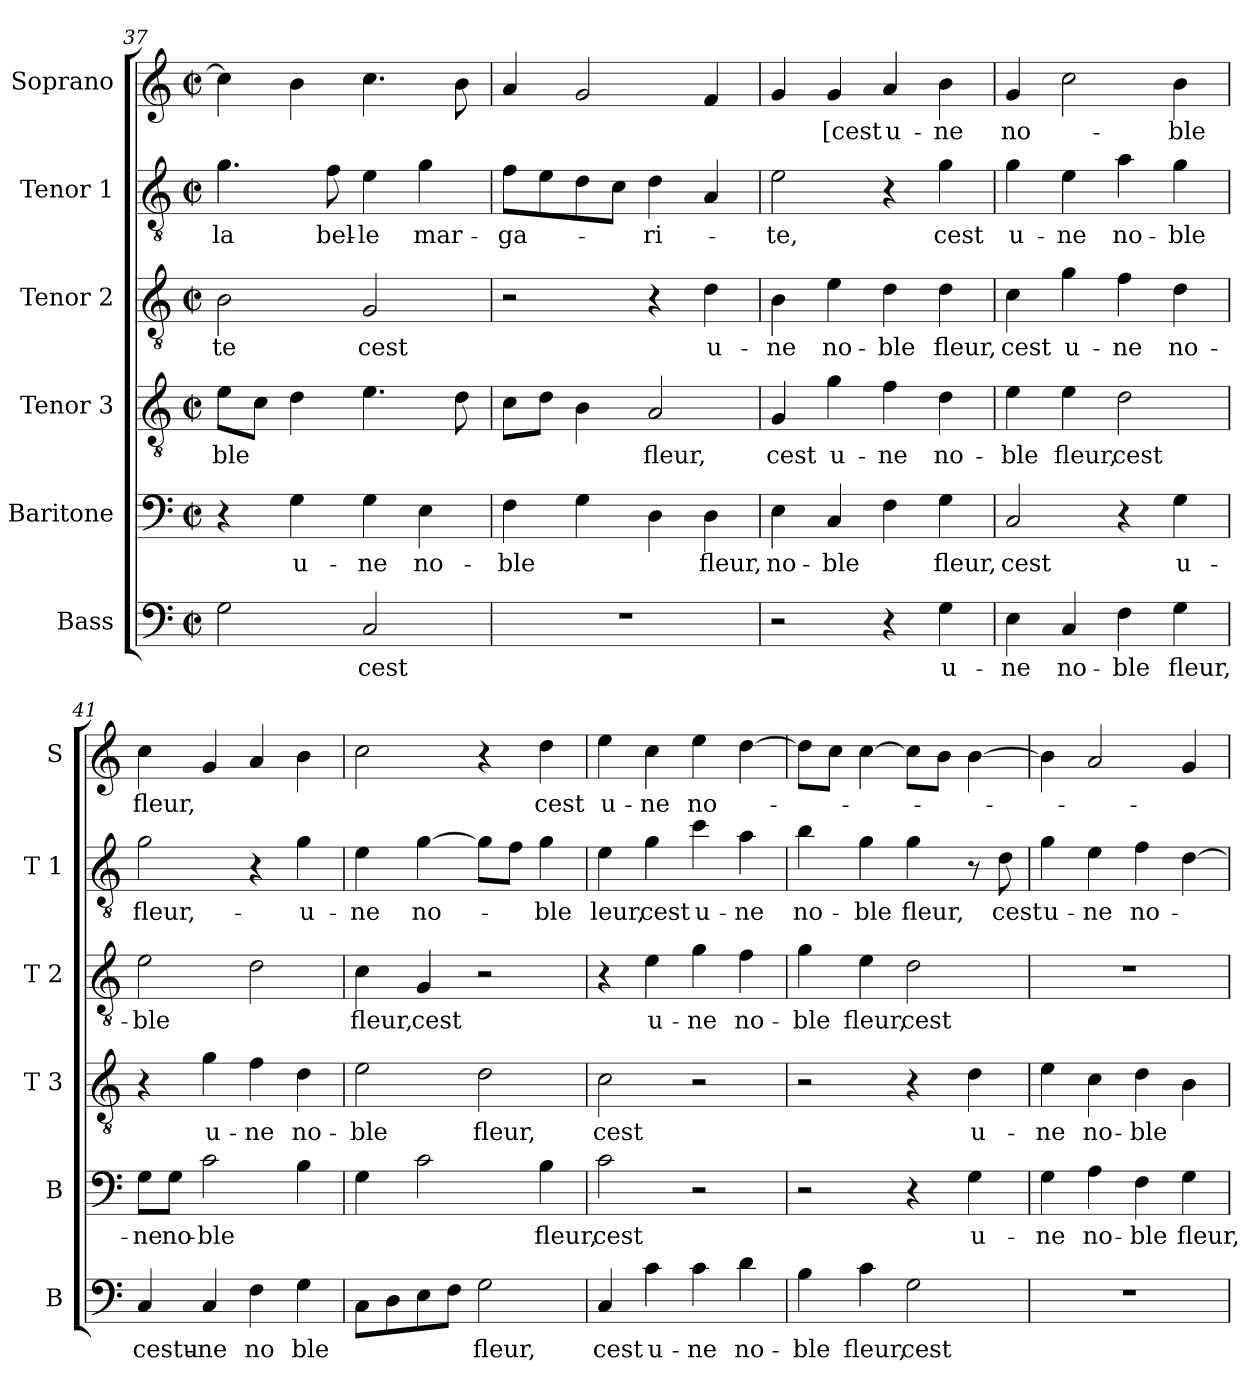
**kern	**text	**kern	**text	**kern	**text	**kern	**text	**kern	**text	**kern	**text
*part6	*part6	*part5	*part5	*part4	*part4	*part3	*part3	*part2	*part2	*part1	*part1
*staff6	*staff6	*staff5	*staff5	*staff4	*staff4	*staff3	*staff3	*staff2	*staff2	*staff1	*staff1
*I"Bass	*	*I"Baritone	*	*I"Tenor 3	*	*I"Tenor 2	*	*I"Tenor 1	*	*I"Soprano	*
*I'B	*	*I'B	*	*I'T 3	*	*I'T 2	*	*I'T 1	*	*I'S	*
*clefF4	*	*clefF4	*	*clefGv2	*	*clefGv2	*	*clefGv2	*	*clefG2	*
*k[]	*	*k[]	*	*k[]	*	*k[]	*	*k[]	*	*k[]	*
*C:	*	*C:	*	*C:	*	*C:	*	*C:	*	*C:	*
*M2/2	*	*M2/2	*	*M2/2	*	*M2/2	*	*M2/2	*	*M2/2	*
*met(c|)	*	*met(c|)	*	*met(c|)	*	*met(c|)	*	*met(c|)	*	*met(c|)	*
=37	=37	=37	=37	=37	=37	=37	=37	=37	=37	=37	=37
2G\	.	4r	.	8e\L	-ble	2B\	-te	4.g\	la	4cc\]	.
.	.	.	.	8c\J	.	.	.	.	.	.	.
.	.	4G\	u-	4d\	.	.	.	.	.	4b\	.
.	.	.	.	.	.	.	.	8f\	bel-	.	.
2C/	cest	4G\	-ne	4.e\	.	2G/	cest	4e\	-le	4.cc\	.
.	.	4E\	no-	.	.	.	.	4g\	mar-	.	.
.	.	.	.	8d\	.	.	.	.	.	8b\	.
!!LO:PB:g=z
=38	=38	=38	=38	=38	=38	=38	=38	=38	=38	=38	=38
1r	.	4F\	-ble	8c\L	.	2r	.	8f\L	-ga-	4a/	.
.	.	.	.	8d\J	.	.	.	8e\	.	.	.
.	.	4G\	.	4B\	.	.	.	8d\	.	2g/	.
.	.	.	.	.	.	.	.	8c\J	.	.	.
.	.	4D\	.	2A/	fleur,	4r	.	4d\	-ri-	.	.
.	.	4D\	fleur,	.	.	4d\	u-	4A/	.	4f/	.
=39	=39	=39	=39	=39	=39	=39	=39	=39	=39	=39	=39
2r	.	4E\	no-	4G/	cest	4B\	-ne	2e\	-te,	4g/	.
.	.	4C/	-ble	4g\	u-	4e\	no-	.	.	4g/	[cest
4r	.	4F\	.	4f\	-ne	4d\	-ble	4r	.	4a/	u-
4G\	u-	4G\	fleur,	4d\	no-	4d\	fleur,	4g\	cest	4b\	-ne
=40	=40	=40	=40	=40	=40	=40	=40	=40	=40	=40	=40
4E\	-ne	2C/	cest	4e\	-ble	4c\	cest	4g\	u-	4g/	no-
4C/	no-	.	.	4e\	fleur,	4g\	u-	4e\	-ne	2cc\	.
4F\	-ble	4r	.	2d\	cest	4f\	-ne	4a\	no-	.	.
4G\	fleur,	4G\	u-	.	.	4d\	no-	4g\	-ble	4b\	-ble
=41	=41	=41	=41	=41	=41	=41	=41	=41	=41	=41	=41
4C/	cestu-	8G\L	-ne	4r	.	2e\	-ble	2g\	fleur,-	4cc\	fleur,
.	.	8G\J	no-	.	.	.	.	.	.	.	.
4C/	-ne	2c\	-ble	4g\	u-	.	.	.	.	4g/	.
4F\	no	.	.	4f\	-ne	2d\	.	4r	.	4a/	.
4G\	ble	4B\	.	4d\	no-	.	.	4g\	-u-	4b\	.
=42	=42	=42	=42	=42	=42	=42	=42	=42	=42	=42	=42
8C\L	.	4G\	.	2e\	-ble	4c\	fleur,	4e\	-ne	2cc\	.
8D\	.	.	.	.	.	.	.	.	.	.	.
8E\	.	2c\	.	.	.	4G/	cest	[4g\	no-	.	.
8F\J	.	.	.	.	.	.	.	.	.	.	.
2G\	fleur,	.	.	2d\	fleur,	2r	.	8g\L]	.	4r	.
.	.	.	.	.	.	.	.	8f\J	.	.	.
.	.	4B\	fleur,	.	.	.	.	4g\	-ble	4dd\	cest
!!LO:LB:g=z
=43	=43	=43	=43	=43	=43	=43	=43	=43	=43	=43	=43
4C/	cest	2c\	cest	2c\	cest	4r	.	4e\	leur,	4ee\	u-
4c\	u-	.	.	.	.	4e\	u-	4g\	cest	4cc\	-ne
4c\	-ne	2r	.	2r	.	4g\	-ne	4cc\	u-	4ee\	no-
4d\	no-	.	.	.	.	4f\	no-	4a\	-ne	[4dd\	.
=44	=44	=44	=44	=44	=44	=44	=44	=44	=44	=44	=44
4B\	-ble	2r	.	2r	.	4g\	-ble	4b\	no-	8dd\L]	.
.	.	.	.	.	.	.	.	.	.	8cc\J	.
4c\	fleur,	.	.	.	.	4e\	fleur,	4g\	-ble	[4cc\	.
2G\	cest	4r	.	4r	.	2d\	cest	4g\	fleur,	8cc\L]	.
.	.	.	.	.	.	.	.	.	.	8b\J	.
.	.	4G\	u-	4d\	u-	.	.	8r	.	[4b\	.
.	.	.	.	.	.	.	.	8d\	cest	.	.
=45	=45	=45	=45	=45	=45	=45	=45	=45	=45	=45	=45
1r	.	4G\	-ne	4e\	-ne	1r	.	4g\	u-	4b\]	.
.	.	4A\	no-	4c\	no-	.	.	4e\	-ne	2a/	.
.	.	4F\	-ble	4d\	-ble	.	.	4f\	no-	.	.
.	.	4G\	fleur,	4B\	.	.	.	[4d\	.	4g/	.
=	=	=	=	=	=	=	=	=	=	=	=
*-	*-	*-	*-	*-	*-	*-	*-	*-	*-	*-	*-
